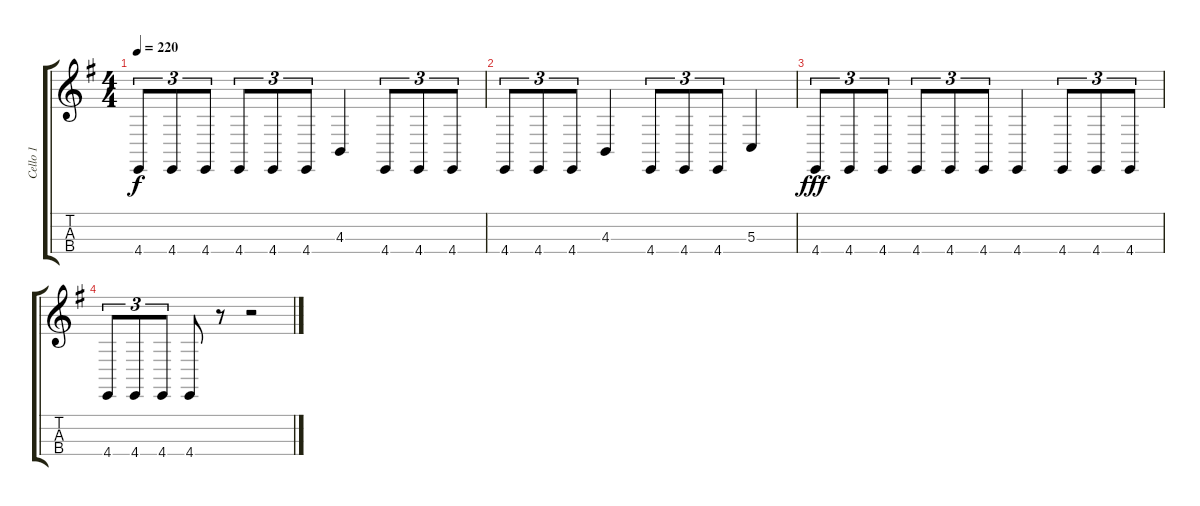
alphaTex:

\track ("Cello 1" "Cello 1") {instrument cello}
\staff {score tabs}
\tuning (A3 D3 G2 C2) {hide}
\ts (4 4)
\tempo 220
\clef g2
\ks g
4.4.8{tu (3 2) dy f} 4.4.8{tu (3 2)} 4.4.8{tu (3 2)} 4.4.8{tu (3 2)} 4.4.8{tu (3 2)} 4.4.8{tu (3 2)} 4.3.4 4.4.8{tu (3 2)} 4.4.8{tu (3 2)} 4.4.8{tu (3 2)} |
4.4.8{tu (3 2)} 4.4.8{tu (3 2)} 4.4.8{tu (3 2)} 4.3.4 4.4.8{tu (3 2)} 4.4.8{tu (3 2)} 4.4.8{tu (3 2)} 5.3.4 |
4.4.8{tu (3 2) dy fff} 4.4.8{tu (3 2)} 4.4.8{tu (3 2)} 4.4.8{tu (3 2)} 4.4.8{tu (3 2)} 4.4.8{tu (3 2)} 4.4.4 4.4.8{tu (3 2)} 4.4.8{tu (3 2)} 4.4.8{tu (3 2)} |
4.4.8{tu (3 2)} 4.4.8{tu (3 2)} 4.4.8{tu (3 2)} 4.4.8 r.8 r.2
